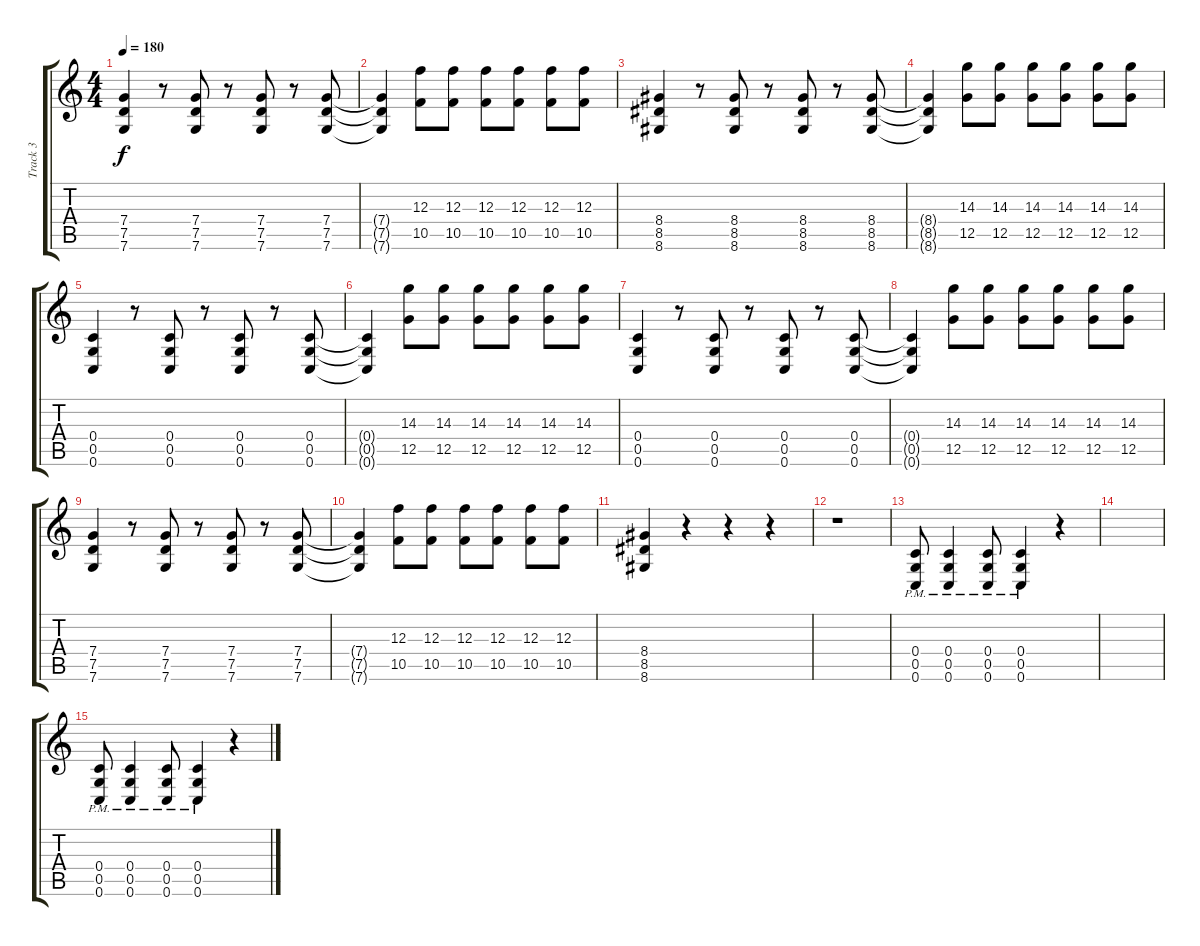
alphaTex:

\track ("Track 3" "Track 3") {instrument distortionguitar}
\staff {score tabs}
\tuning (D4 A3 F3 C3 G2 C2) {hide}
\ts (4 4)
\tempo 180
\clef g2
\ks c
(7.4 7.5 7.6).4{dy f} r.8 (7.4 7.5 7.6).8 r.8 (7.4 7.5 7.6).8 r.8 (7.4 7.5 7.6).8 |
(7.4{t} 7.5{t} 7.6{t}).4 (12.3 10.5).8 (12.3 10.5).8 (12.3 10.5).8 (12.3 10.5).8 (12.3 10.5).8 (12.3 10.5).8 |
(8.4 8.5 8.6).4 r.8 (8.4 8.5 8.6).8 r.8 (8.4 8.5 8.6).8 r.8 (8.4 8.5 8.6).8 |
(8.4{t} 8.5{t} 8.6{t}).4 (14.3 12.5).8 (14.3 12.5).8 (14.3 12.5).8 (14.3 12.5).8 (14.3 12.5).8 (14.3 12.5).8 |
(0.4 0.5 0.6).4 r.8 (0.4 0.5 0.6).8 r.8 (0.4 0.5 0.6).8 r.8 (0.4 0.5 0.6).8 |
(0.4{t} 0.5{t} 0.6{t}).4 (14.3 12.5).8 (14.3 12.5).8 (14.3 12.5).8 (14.3 12.5).8 (14.3 12.5).8 (14.3 12.5).8 |
(0.4 0.5 0.6).4 r.8 (0.4 0.5 0.6).8 r.8 (0.4 0.5 0.6).8 r.8 (0.4 0.5 0.6).8 |
(0.4{t} 0.5{t} 0.6{t}).4 (14.3 12.5).8 (14.3 12.5).8 (14.3 12.5).8 (14.3 12.5).8 (14.3 12.5).8 (14.3 12.5).8 |
(7.4 7.5 7.6).4 r.8 (7.4 7.5 7.6).8 r.8 (7.4 7.5 7.6).8 r.8 (7.4 7.5 7.6).8 |
(7.4{t} 7.5{t} 7.6{t}).4 (12.3 10.5).8 (12.3 10.5).8 (12.3 10.5).8 (12.3 10.5).8 (12.3 10.5).8 (12.3 10.5).8 |
(8.4 8.5 8.6).4 r.4 r.4 r.4 |
r.1 |
(0.4{pm} 0.5{pm} 0.6{pm}).8 (0.4{pm} 0.5{pm} 0.6{pm}).4 (0.4{pm} 0.5{pm} 0.6{pm}).8 (0.4{pm} 0.5{pm} 0.6{pm}).4 r.4 |
|
(0.4{pm} 0.5{pm} 0.6{pm}).8 (0.4{pm} 0.5{pm} 0.6{pm}).4 (0.4{pm} 0.5{pm} 0.6{pm}).8 (0.4{pm} 0.5{pm} 0.6{pm}).4 r.4
